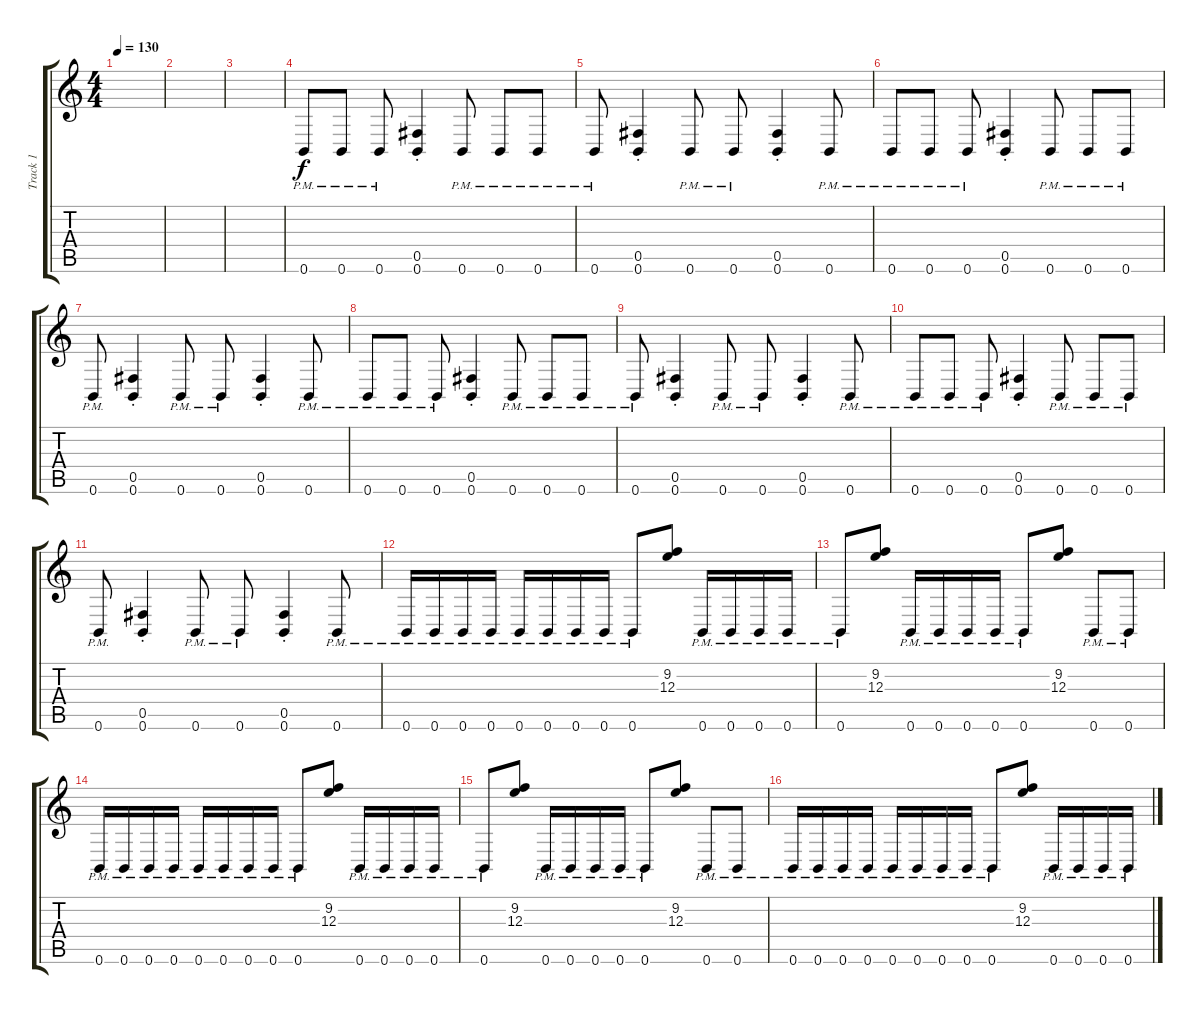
\track ("Track 1" "Track 1") {instrument distortionguitar}
\staff {score tabs}
\tuning (Db4 Ab3 E3 B2 Gb2 B1) {hide}
\ts (4 4)
\tempo 130
\clef g2
\ks c
|
|
|
0.6{pm}.8 0.6{pm}.8 0.6{pm}.8 (0.5{st} 0.6{st}).4 0.6{pm}.8 0.6{pm}.8 0.6{pm}.8 |
0.6{pm}.8 (0.5{st} 0.6{st}).4 0.6{pm}.8 0.6{pm}.8 (0.5{st} 0.6{st}).4 0.6{pm}.8 |
0.6{pm}.8 0.6{pm}.8 0.6{pm}.8 (0.5{st} 0.6{st}).4 0.6{pm}.8 0.6{pm}.8 0.6{pm}.8 |
0.6{pm}.8 (0.5{st} 0.6{st}).4 0.6{pm}.8 0.6{pm}.8 (0.5{st} 0.6{st}).4 0.6{pm}.8 |
0.6{pm}.8 0.6{pm}.8 0.6{pm}.8 (0.5{st} 0.6{st}).4 0.6{pm}.8 0.6{pm}.8 0.6{pm}.8 |
0.6{pm}.8 (0.5{st} 0.6{st}).4 0.6{pm}.8 0.6{pm}.8 (0.5{st} 0.6{st}).4 0.6{pm}.8 |
0.6{pm}.8 0.6{pm}.8 0.6{pm}.8 (0.5{st} 0.6{st}).4 0.6{pm}.8 0.6{pm}.8 0.6{pm}.8 |
0.6{pm}.8 (0.5{st} 0.6{st}).4 0.6{pm}.8 0.6{pm}.8 (0.5{st} 0.6{st}).4 0.6{pm}.8 |
0.6{pm}.16 0.6{pm}.16 0.6{pm}.16 0.6{pm}.16 0.6{pm}.16 0.6{pm}.16 0.6{pm}.16 0.6{pm}.16 0.6{pm}.8 (9.2 12.3).8 0.6{pm}.16 0.6{pm}.16 0.6{pm}.16 0.6{pm}.16 |
0.6{pm}.8 (9.2 12.3).8 0.6{pm}.16 0.6{pm}.16 0.6{pm}.16 0.6{pm}.16 0.6{pm}.8 (9.2 12.3).8 0.6{pm}.8 0.6{pm}.8 |
0.6{pm}.16 0.6{pm}.16 0.6{pm}.16 0.6{pm}.16 0.6{pm}.16 0.6{pm}.16 0.6{pm}.16 0.6{pm}.16 0.6{pm}.8 (9.2 12.3).8 0.6{pm}.16 0.6{pm}.16 0.6{pm}.16 0.6{pm}.16 |
0.6{pm}.8 (9.2 12.3).8 0.6{pm}.16 0.6{pm}.16 0.6{pm}.16 0.6{pm}.16 0.6{pm}.8 (9.2 12.3).8 0.6{pm}.8 0.6{pm}.8 |
0.6{pm}.16 0.6{pm}.16 0.6{pm}.16 0.6{pm}.16 0.6{pm}.16 0.6{pm}.16 0.6{pm}.16 0.6{pm}.16 0.6{pm}.8 (9.2 12.3).8 0.6{pm}.16 0.6{pm}.16 0.6{pm}.16 0.6{pm}.16
